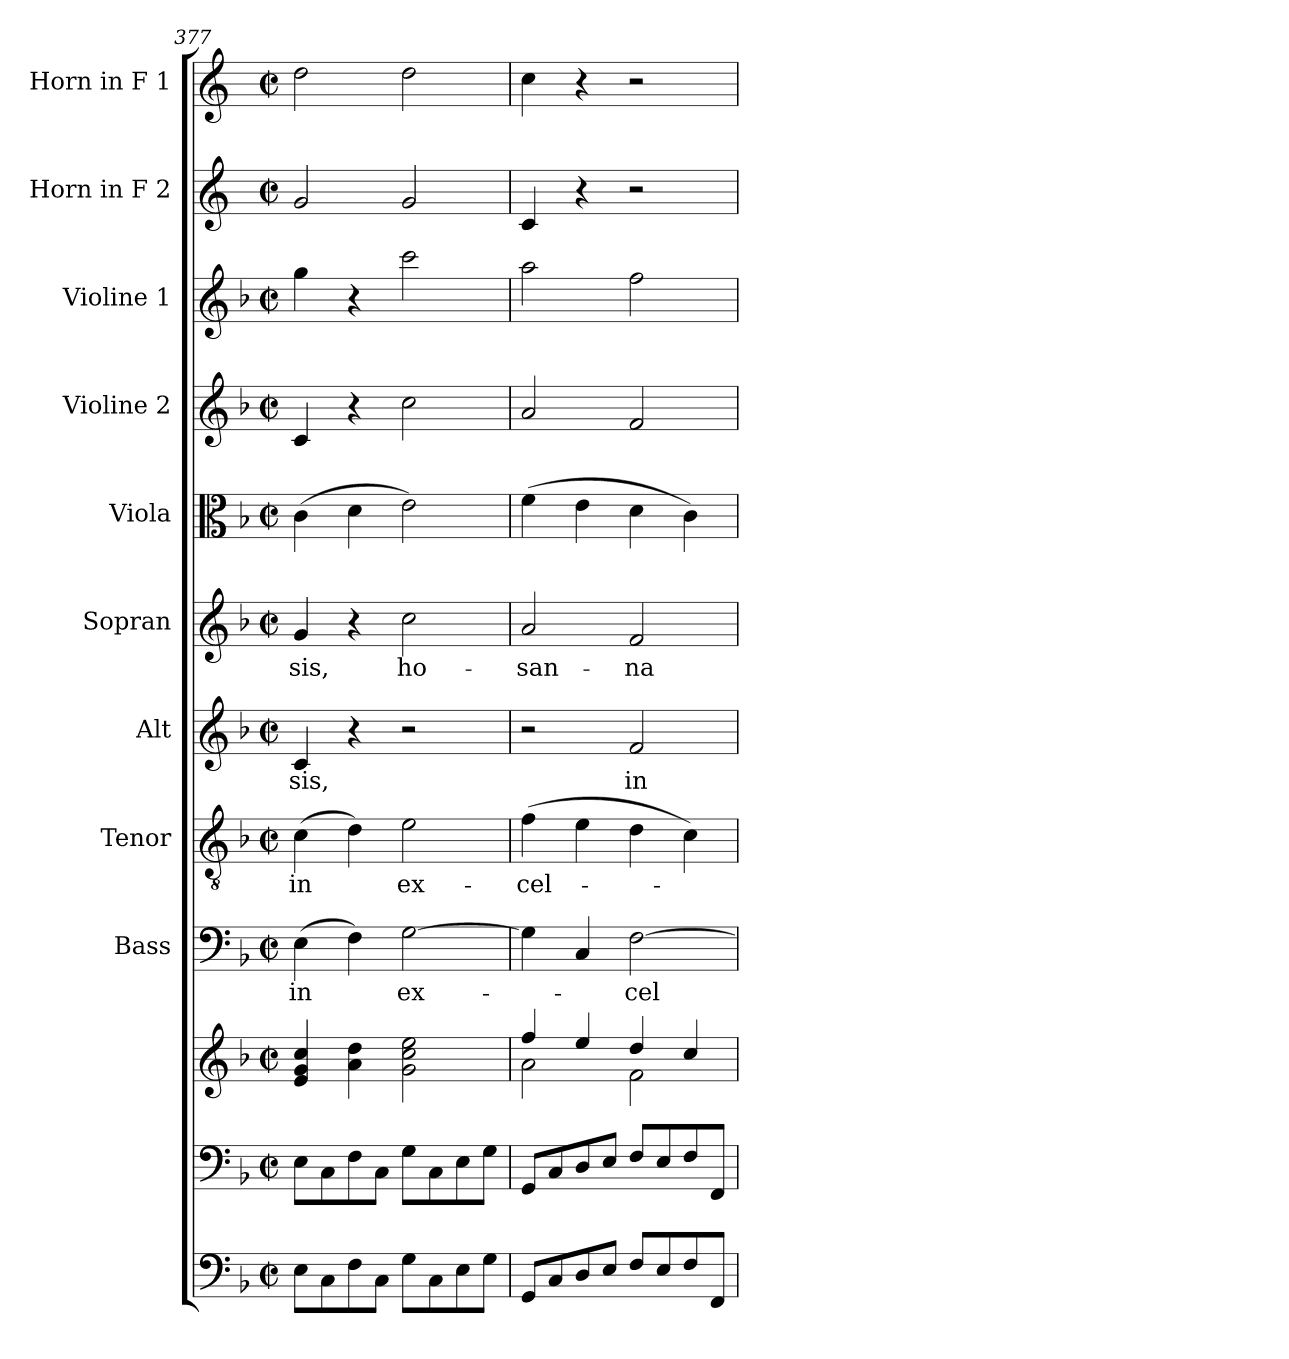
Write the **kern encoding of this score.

**kern	**kern	**kern	**kern	**text	**kern	**text	**kern	**text	**kern	**text	**kern	**kern	**kern	**kern	**kern
*part11	*part10	*part10	*part9	*part9	*part8	*part8	*part7	*part7	*part6	*part6	*part5	*part4	*part3	*part2	*part1
*staff12	*staff11	*staff10	*staff9	*staff9	*staff8	*staff8	*staff7	*staff7	*staff6	*staff6	*staff5	*staff4	*staff3	*staff2	*staff1
*	*	*	*I"Bass	*	*I"Tenor	*	*I"Alt	*	*I"Sopran	*	*I"Viola	*I"Violine 2	*I"Violine 1	*I"Horn in F 2	*I"Horn in F 1
*	*	*	*I'B.	*	*I'T.	*	*I'A.	*	*I'S.	*	*I'Vla.	*I'Vl. 2	*I'Vl. 1	*	*
*clefF4	*clefF4	*clefG2	*clefF4	*	*clefGv2	*	*clefG2	*	*clefG2	*	*clefC3	*clefG2	*clefG2	*clefG2	*clefG2
*ITrd7c12	*	*	*	*	*	*	*	*	*	*	*	*	*	*ITrd4c7	*ITrd4c7
*k[b-]	*k[b-]	*k[b-]	*k[b-]	*	*k[b-]	*	*k[b-]	*	*k[b-]	*	*k[b-]	*k[b-]	*k[b-]	*k[b-]	*k[b-]
*F:	*F:	*F:	*F:	*	*F:	*	*F:	*	*F:	*	*F:	*F:	*F:	*F:	*F:
*M2/2	*M2/2	*M2/2	*M2/2	*	*M2/2	*	*M2/2	*	*M2/2	*	*M2/2	*M2/2	*M2/2	*M2/2	*M2/2
*met(c|)	*met(c|)	*met(c|)	*met(c|)	*	*met(c|)	*	*met(c|)	*	*met(c|)	*	*met(c|)	*met(c|)	*met(c|)	*met(c|)	*met(c|)
=377	=377	=377	=377	=377	=377	=377	=377	=377	=377	=377	=377	=377	=377	=377	=377
!	!	!	!	!LO:LY:b	!	!LO:LY:b	!	!LO:LY:b	!	!LO:LY:b	!	!	!	!	!
8EE\L	8E\L	4e/ 4g/ 4cc/	(>4E\	in	(>4c\	in	4c/	-sis,	4g/	-sis,	(>4c\	4c/	4gg\	2c/	2g\
8CC\	8C\	.	.	.	.	.	.	.	.	.	.	.	.	.	.
8FF\	8F\	4a\ 4dd\	4F\)	.	4d\)	.	4r	.	4r	.	4d\	4r	4r	.	.
8CC\J	8C\J	.	.	.	.	.	.	.	.	.	.	.	.	.	.
!	!	!	!	!LO:LY:b	!	!LO:LY:b	!	!	!	!LO:LY:b	!	!	!	!	!
8GG\L	8G\L	2g\ 2cc\ 2ee\	[2G\	ex-	2e\	ex-	2r	.	2cc\	ho-	2e\)	2cc\	2ccc\	2c/	2g\
8CC\	8C\	.	.	.	.	.	.	.	.	.	.	.	.	.	.
8EE\	8E\	.	.	.	.	.	.	.	.	.	.	.	.	.	.
8GG\J	8G\J	.	.	.	.	.	.	.	.	.	.	.	.	.	.
=378	=378	=378	=378	=378	=378	=378	=378	=378	=378	=378	=378	=378	=378	=378	=378
*	*	*^	*	*	*	*	*	*	*	*	*	*	*	*	*
!	!	!	!	!	!	!	!LO:LY:b	!	!	!	!LO:LY:b	!	!	!	!	!
8GGG/L	8GG/L	4ff/	2a\	4G\]	.	(>4f\	-cel-	2r	.	2a/	-san-	(>4f\	2a/	2aa\	4F/	4f\
8CC/	8C/	.	.	.	.	.	.	.	.	.	.	.	.	.	.	.
8DD/	8D/	4ee/	.	4C/	.	4e\	.	.	.	.	.	4e\	.	.	4r	4r
8EE/J	8E/J	.	.	.	.	.	.	.	.	.	.	.	.	.	.	.
!	!	!	!	!	!LO:LY:b	!	!	!	!LO:LY:b	!	!LO:LY:b	!	!	!	!	!
8FF/L	8F/L	4dd/	2f\	[2F\	-cel-	4d\	.	2f/	in	2f/	-na	4d\	2f/	2ff\	2r	2r
8EE/	8E/	.	.	.	.	.	.	.	.	.	.	.	.	.	.	.
8FF/	8F/	4cc/	.	.	.	4c\)	.	.	.	.	.	4c\)	.	.	.	.
8FFF/J	8FF/J	.	.	.	.	.	.	.	.	.	.	.	.	.	.	.
*	*	*v	*v	*	*	*	*	*	*	*	*	*	*	*	*	*
=	=	=	=	=	=	=	=	=	=	=	=	=	=	=	=
*-	*-	*-	*-	*-	*-	*-	*-	*-	*-	*-	*-	*-	*-	*-	*-
